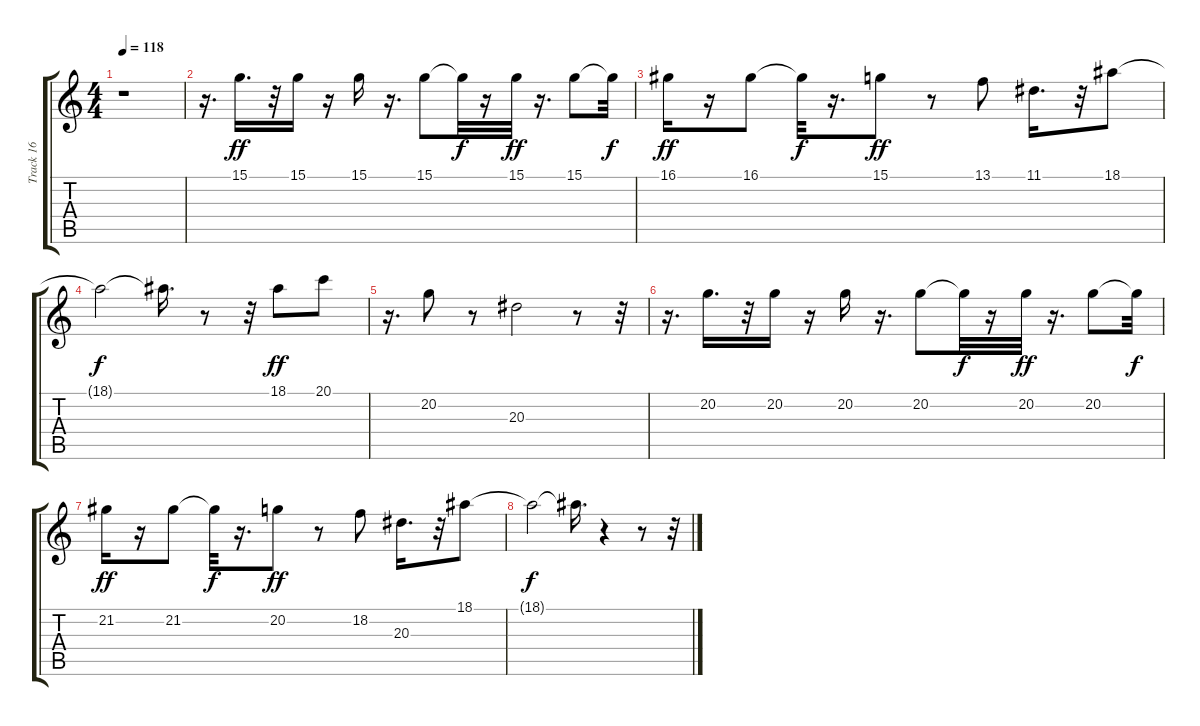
\track ("Track 16" "Track 16") {instrument synthvoice}
\staff {score tabs}
\tuning (E4 B3 G3 D3 A2 E2) {hide}
\ts (4 4)
\tempo 118
\clef g2
\ks c
r.1{dy ff} |
r.16{d} 15.1.16{d} r.32 15.1.16 r.16 15.1.16 r.16{d} 15.1.8 15.1{t}.32{dy f} r.16 15.1.32{dy ff} r.16{d} 15.1.8 15.1{t}.32{dy f} |
16.1.16{dy ff} r.16 16.1.8 16.1{t}.32{dy f} r.16{d} 15.1.8{dy ff} r.8 13.1.8 11.1.16{d} r.32 18.1.8 |
18.1{t}.2{dy f} 18.1{t}.16{d} r.8 r.32 18.1.8{dy ff} 20.1.8 |
r.16{d} 20.2.8 r.8 20.3.2 r.8 r.32 |
r.16{d} 20.2.16{d} r.32 20.2.16 r.16 20.2.16 r.16{d} 20.2.8 20.2{t}.32{dy f} r.16 20.2.32{dy ff} r.16{d} 20.2.8 20.2{t}.32{dy f} |
21.2.16{dy ff} r.16 21.2.8 21.2{t}.32{dy f} r.16{d} 20.2.8{dy ff} r.8 18.2.8 20.3.16{d} r.32 18.1.8 |
18.1{t}.2{dy f} 18.1{t}.16{d} r.4 r.8 r.32
